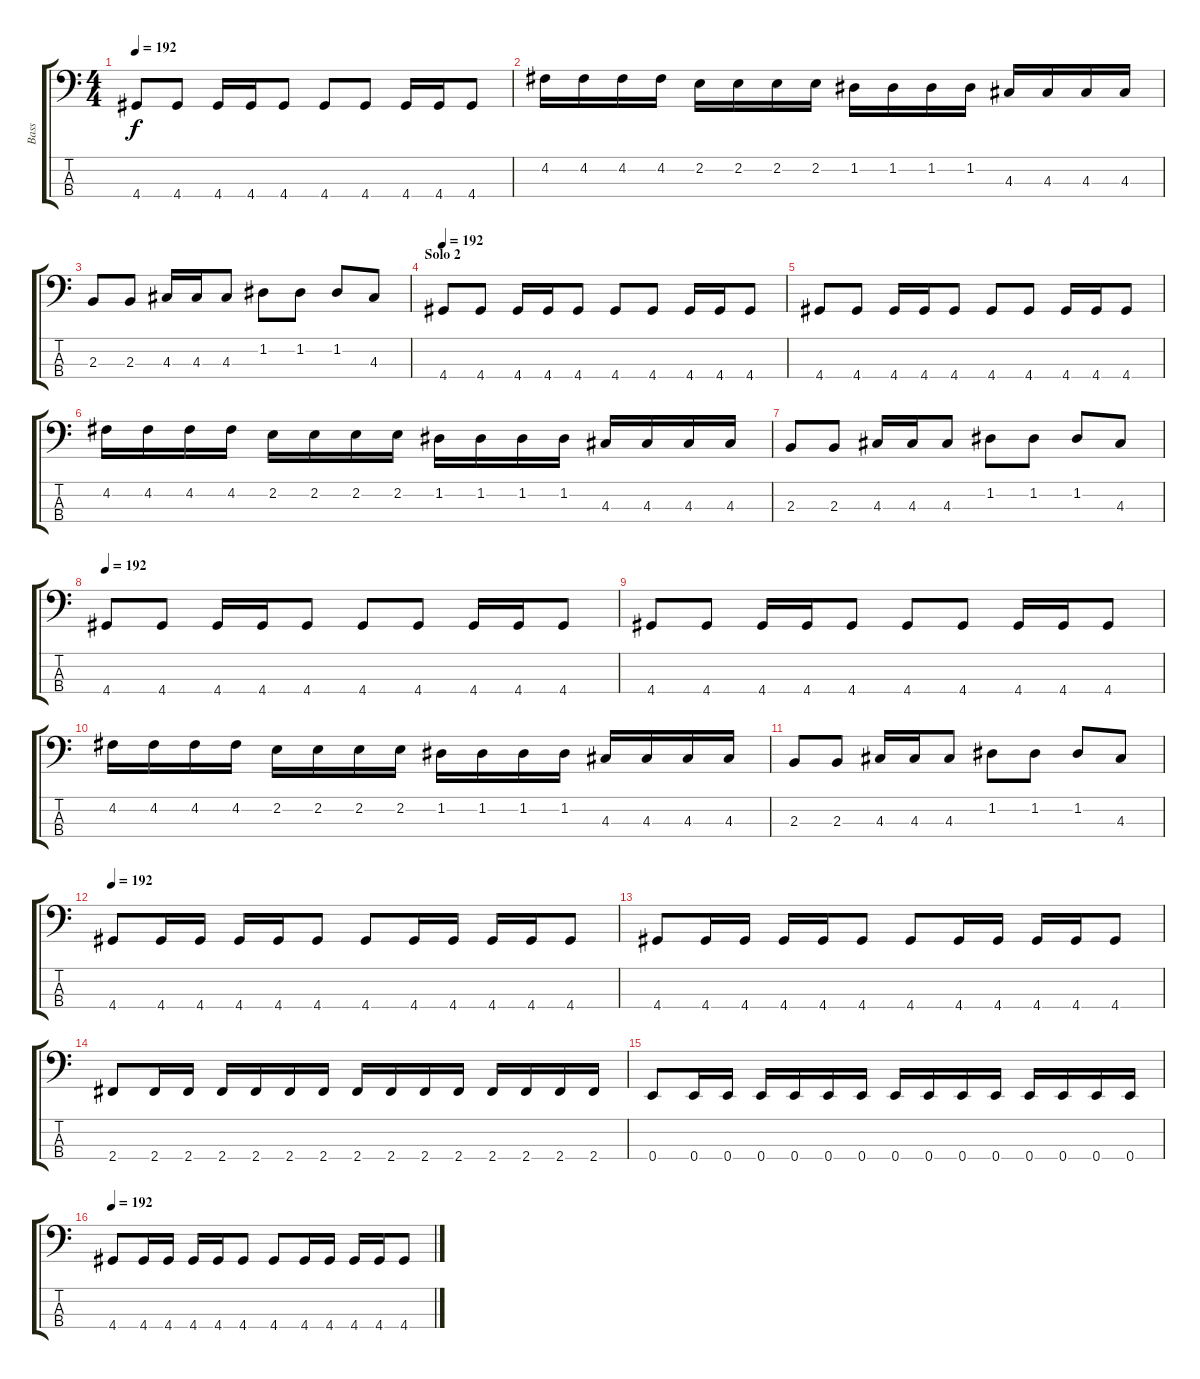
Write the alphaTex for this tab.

\track ("Bass" "Bass") {instrument electricbassfinger}
\staff {score tabs}
\tuning (G2 D2 A1 E1) {hide}
\ts (4 4)
\tempo 192
\clef f4
\ks c
4.4.8{dy f} 4.4.8 4.4.16 4.4.16 4.4.8 4.4.8 4.4.8 4.4.16 4.4.16 4.4.8 |
4.2.16 4.2.16 4.2.16 4.2.16 2.2.16 2.2.16 2.2.16 2.2.16 1.2.16 1.2.16 1.2.16 1.2.16 4.3.16 4.3.16 4.3.16 4.3.16 |
2.3.8 2.3.8 4.3.16 4.3.16 4.3.8 1.2.8 1.2.8 1.2.8 4.3.8 |
\section ("" "Solo 2")
\tempo 192
4.4.8 4.4.8 4.4.16 4.4.16 4.4.8 4.4.8 4.4.8 4.4.16 4.4.16 4.4.8 |
4.4.8 4.4.8 4.4.16 4.4.16 4.4.8 4.4.8 4.4.8 4.4.16 4.4.16 4.4.8 |
4.2.16 4.2.16 4.2.16 4.2.16 2.2.16 2.2.16 2.2.16 2.2.16 1.2.16 1.2.16 1.2.16 1.2.16 4.3.16 4.3.16 4.3.16 4.3.16 |
2.3.8 2.3.8 4.3.16 4.3.16 4.3.8 1.2.8 1.2.8 1.2.8 4.3.8 |
\section ("" "")
\tempo 192
4.4.8 4.4.8 4.4.16 4.4.16 4.4.8 4.4.8 4.4.8 4.4.16 4.4.16 4.4.8 |
4.4.8 4.4.8 4.4.16 4.4.16 4.4.8 4.4.8 4.4.8 4.4.16 4.4.16 4.4.8 |
4.2.16 4.2.16 4.2.16 4.2.16 2.2.16 2.2.16 2.2.16 2.2.16 1.2.16 1.2.16 1.2.16 1.2.16 4.3.16 4.3.16 4.3.16 4.3.16 |
2.3.8 2.3.8 4.3.16 4.3.16 4.3.8 1.2.8 1.2.8 1.2.8 4.3.8 |
\section ("" "")
\tempo 192
4.4.8 4.4.16 4.4.16 4.4.16 4.4.16 4.4.8 4.4.8 4.4.16 4.4.16 4.4.16 4.4.16 4.4.8 |
4.4.8 4.4.16 4.4.16 4.4.16 4.4.16 4.4.8 4.4.8 4.4.16 4.4.16 4.4.16 4.4.16 4.4.8 |
2.4.8 2.4.16 2.4.16 2.4.16 2.4.16 2.4.16 2.4.16 2.4.16 2.4.16 2.4.16 2.4.16 2.4.16 2.4.16 2.4.16 2.4.16 |
0.4.8 0.4.16 0.4.16 0.4.16 0.4.16 0.4.16 0.4.16 0.4.16 0.4.16 0.4.16 0.4.16 0.4.16 0.4.16 0.4.16 0.4.16 |
\tempo 192
4.4.8 4.4.16 4.4.16 4.4.16 4.4.16 4.4.8 4.4.8 4.4.16 4.4.16 4.4.16 4.4.16 4.4.8
